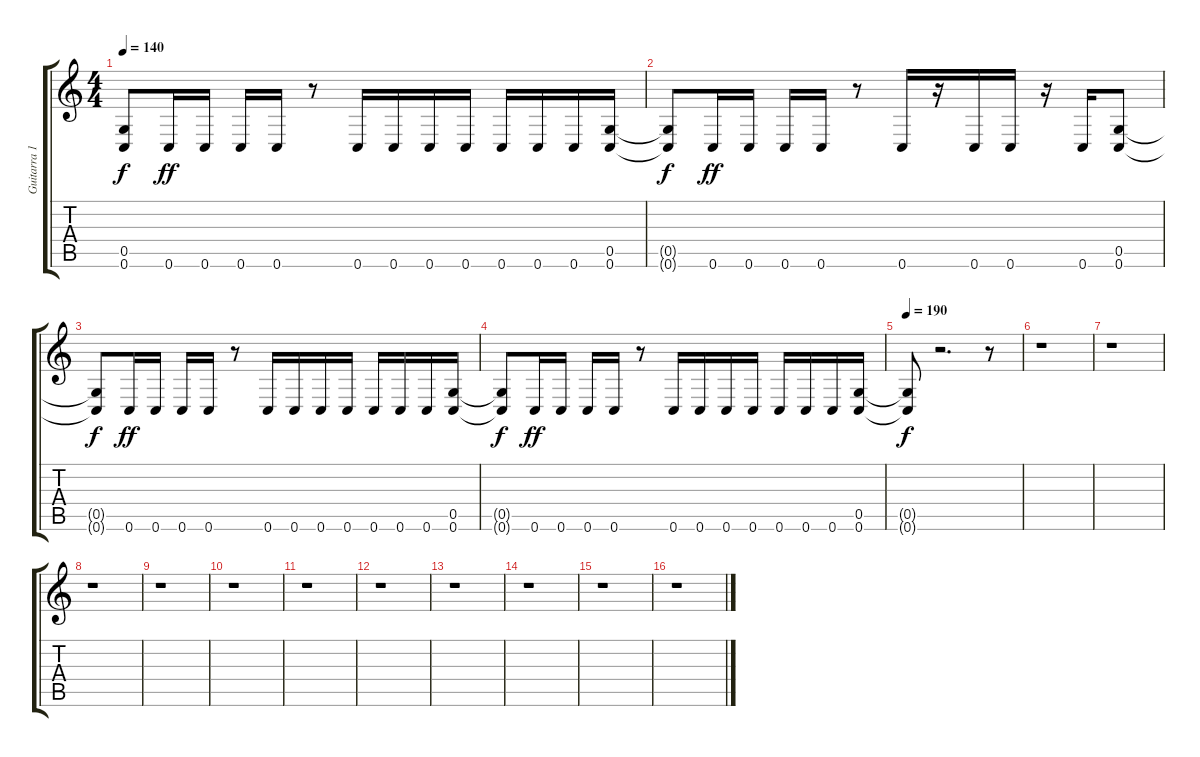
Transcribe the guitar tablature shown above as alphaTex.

\track ("Guitarra 1" "Guitarra 1") {instrument distortionguitar}
\staff {score tabs}
\tuning (D4 A3 F3 C3 G2 C2) {hide}
\ts (4 4)
\tempo 140
\clef g2
\ks c
(0.5{t} 0.6{t}).8{dy f} 0.6.16{dy ff} 0.6.16 0.6.16 0.6.16 r.8 0.6.16 0.6.16 0.6.16 0.6.16 0.6.16 0.6.16 0.6.16 (0.5 0.6).16 |
(0.5{t} 0.6{t}).8{dy f} 0.6.16{dy ff} 0.6.16 0.6.16 0.6.16 r.8 0.6.16 r.16 0.6.16 0.6.16 r.16 0.6.16 (0.5 0.6).8 |
(0.5{t} 0.6{t}).8{dy f} 0.6.16{dy ff} 0.6.16 0.6.16 0.6.16 r.8 0.6.16 0.6.16 0.6.16 0.6.16 0.6.16 0.6.16 0.6.16 (0.5 0.6).16 |
(0.5{t} 0.6{t}).8{dy f} 0.6.16{dy ff} 0.6.16 0.6.16 0.6.16 r.8 0.6.16 0.6.16 0.6.16 0.6.16 0.6.16 0.6.16 0.6.16 (0.5 0.6).16 |
\tempo 190
(0.5{t} 0.6{t}).8{dy f} r.2{d} r.8 |
r.1 |
r.1 |
r.1 |
r.1 |
r.1 |
r.1 |
r.1 |
r.1 |
r.1 |
r.1 |
r.1
